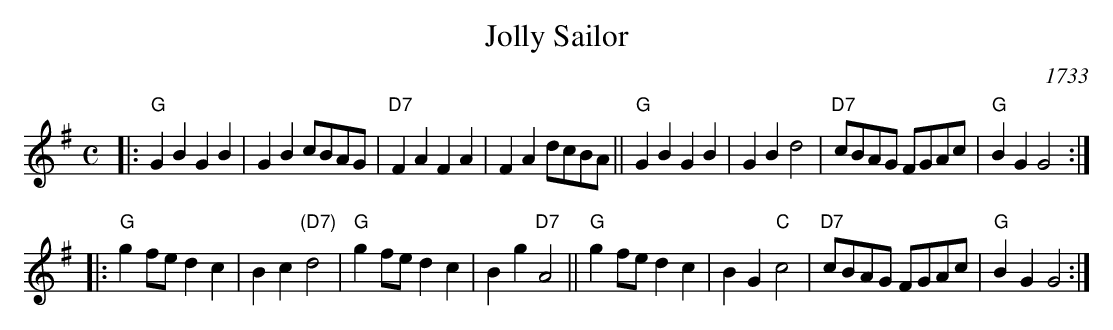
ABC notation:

X:1
T: Jolly Sailor
O: 1733
M: C
L: 1/4
K: G
|: "G"GB GB | GB c/B/A/G/ | "D7"FA FA | FA d/c/B/A/ \
|| "G"GB GB | GB d2 | "D7"c/B/A/G/ F/G/A/c/ | "G"BG G2 :|
|: "G"gf/e/ dc | Bc "(D7)"d2 | "G"gf/e/ dc | Bg "D7"A2 \
|| "G"gf/e/ dc | BG "C"c2 | "D7"c/B/A/G/ F/G/A/c/ | "G"BG G2 :|
